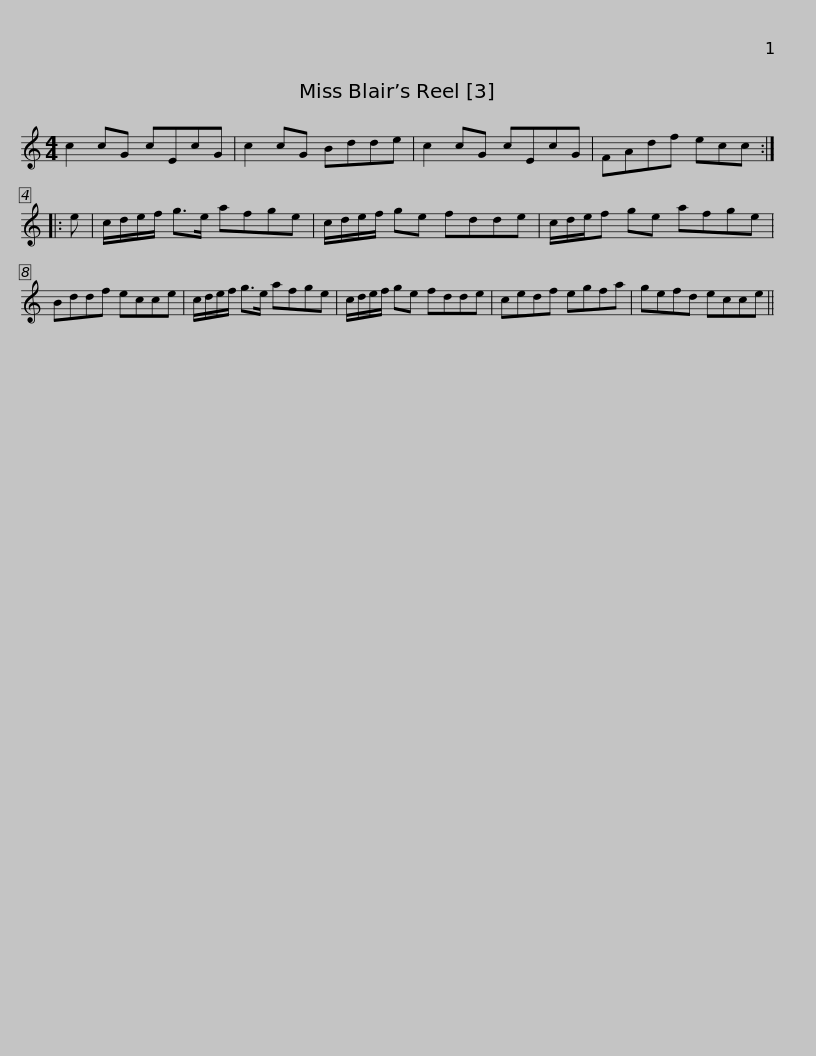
X:1
L:1/8
M:4/4
I:linebreak $
K:C
V:1 treble
V:1
 c2 cG cEcG | c2 cG Bdde | c2 cG cEcG | FAdf ecc :: e | %5
 c/d/e/f/ g>e afge |$ c/d/e/f/ ge fdde | c/d/e/f ge afge | Bddf ecce | c/d/e/f/ g>e afge | %10
 c/d/e/f/ ge fdde |$ cedf egfa | gefd ecce || %13
